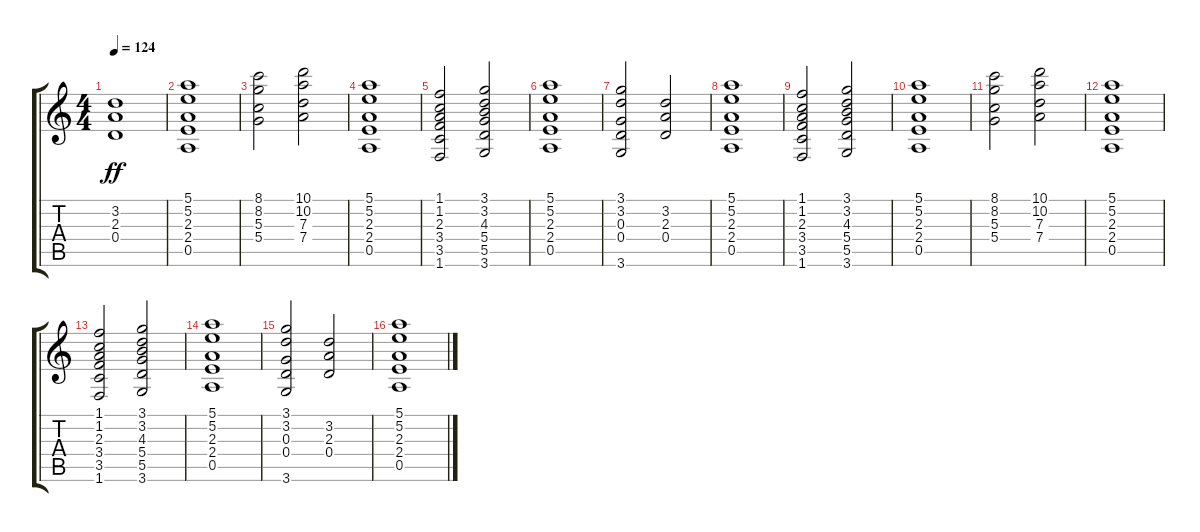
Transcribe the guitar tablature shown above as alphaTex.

\track "" {instrument overdrivenguitar}
\staff {score tabs}
\tuning (E4 B3 G3 D3 A2 E2) {hide}
\ts (4 4)
\tempo 124
\clef g2
\ks c
(3.2 2.3 0.4).1{dy ff} |
(5.1 5.2 2.3 2.4 0.5).1 |
(8.1 8.2 5.3 5.4).2 (10.1 10.2 7.3 7.4).2 |
(5.1 5.2 2.3 2.4 0.5).1 |
(1.1 1.2 2.3 3.4 3.5 1.6).2 (3.1 3.2 4.3 5.4 5.5 3.6).2 |
(5.1 5.2 2.3 2.4 0.5).1 |
(3.1 3.2 0.3 0.4 3.6).2 (3.2 2.3 0.4).2 |
(5.1 5.2 2.3 2.4 0.5).1 |
(1.1 1.2 2.3 3.4 3.5 1.6).2 (3.1 3.2 4.3 5.4 5.5 3.6).2 |
(5.1 5.2 2.3 2.4 0.5).1 |
(8.1 8.2 5.3 5.4).2 (10.1 10.2 7.3 7.4).2 |
(5.1 5.2 2.3 2.4 0.5).1 |
(1.1 1.2 2.3 3.4 3.5 1.6).2 (3.1 3.2 4.3 5.4 5.5 3.6).2 |
(5.1 5.2 2.3 2.4 0.5).1 |
(3.1 3.2 0.3 0.4 3.6).2 (3.2 2.3 0.4).2 |
(5.1 5.2 2.3 2.4 0.5).1
